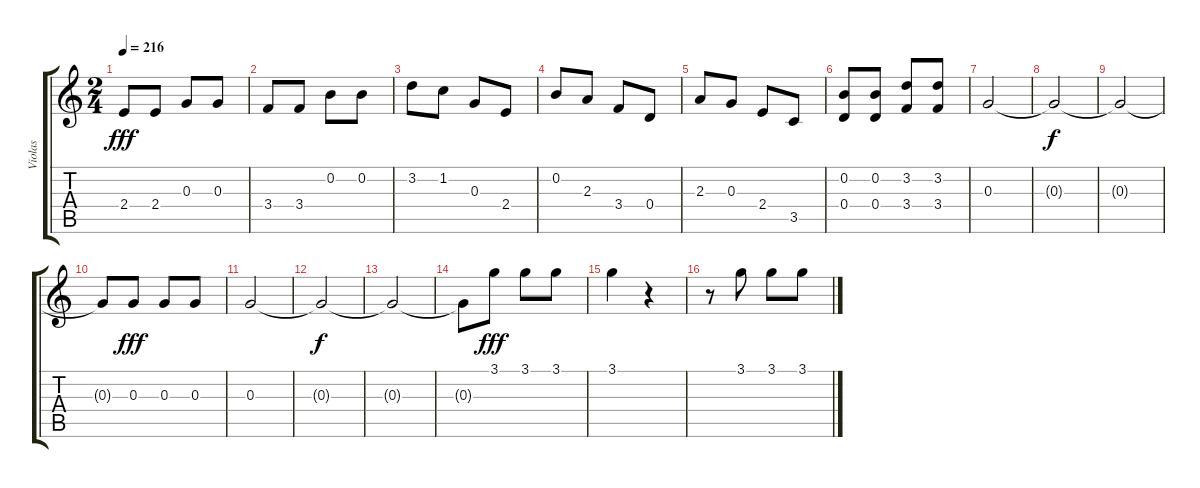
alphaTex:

\track ("Violas" "Violas") {instrument contrabass}
\staff {score tabs}
\tuning (E4 B3 G3 D3 A2 E2) {hide}
\ts (2 4)
\tempo 216
\clef g2
\ks c
2.4.8{dy fff} 2.4.8 0.3.8 0.3.8 |
3.4.8 3.4.8 0.2.8 0.2.8 |
3.2.8 1.2.8 0.3.8 2.4.8 |
0.2.8 2.3.8 3.4.8 0.4.8 |
2.3.8 0.3.8 2.4.8 3.5.8 |
(0.2 0.4).8 (0.2 0.4).8 (3.2 3.4).8 (3.2 3.4).8 |
0.3.2 |
0.3{t}.2{dy f} |
0.3{t}.2 |
0.3{t}.8 0.3.8{dy fff} 0.3.8 0.3.8 |
0.3.2 |
0.3{t}.2{dy f} |
0.3{t}.2 |
0.3{t}.8 3.1.8{dy fff} 3.1.8 3.1.8 |
3.1.4 r.4 |
r.8 3.1.8 3.1.8 3.1.8
